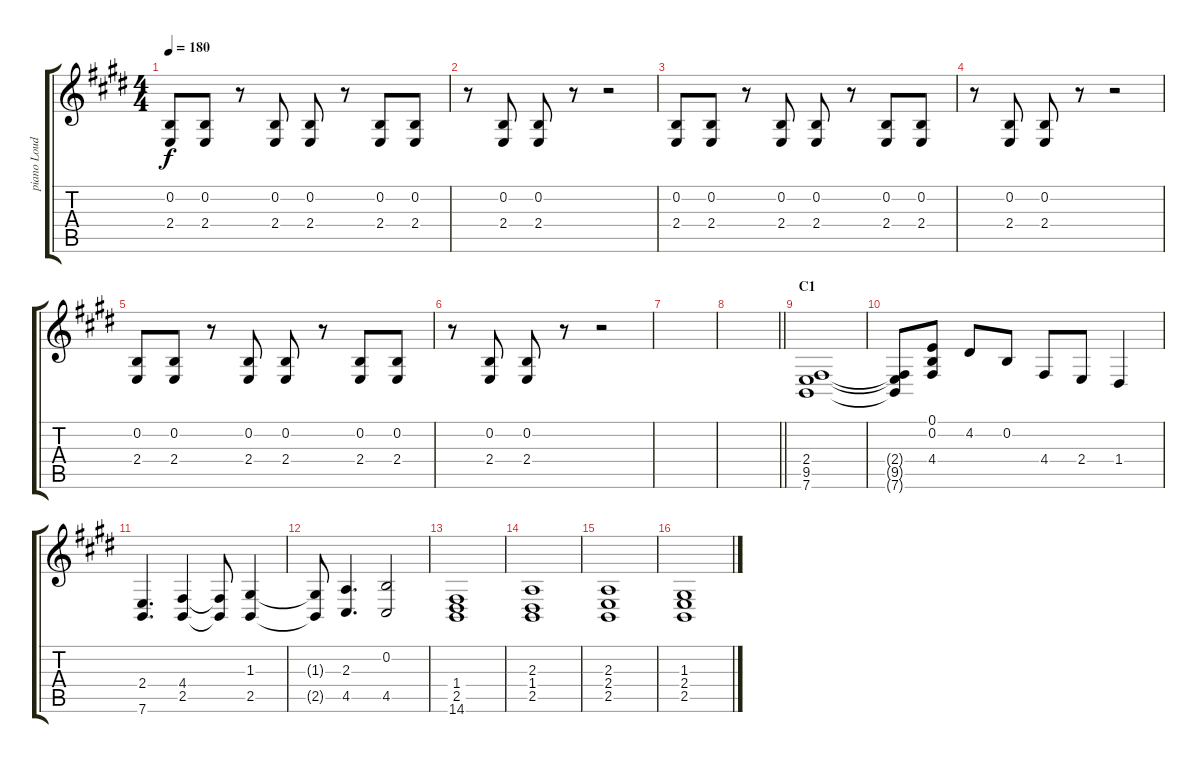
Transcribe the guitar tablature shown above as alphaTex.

\track ("piano Loud" "piano Loud") {instrument electricgrandpiano}
\staff {score tabs}
\tuning (E4 B3 G3 D3 A2 E2) {hide}
\ts (4 4)
\tempo 180
\clef g2
\ks e
(0.2 2.4).8{dy f} (0.2 2.4).8 r.8 (0.2 2.4).8 (0.2 2.4).8 r.8 (0.2 2.4).8 (0.2 2.4).8 |
r.8 (0.2 2.4).8 (0.2 2.4).8 r.8 r.2 |
(0.2 2.4).8 (0.2 2.4).8 r.8 (0.2 2.4).8 (0.2 2.4).8 r.8 (0.2 2.4).8 (0.2 2.4).8 |
r.8 (0.2 2.4).8 (0.2 2.4).8 r.8 r.2 |
(0.2 2.4).8 (0.2 2.4).8 r.8 (0.2 2.4).8 (0.2 2.4).8 r.8 (0.2 2.4).8 (0.2 2.4).8 |
r.8 (0.2 2.4).8 (0.2 2.4).8 r.8 r.2 |
|
\barLineRight lightlight
|
\section ("" "C1")
(2.4 9.5 7.6).1 |
(2.4{t} 9.5{t} 7.6{t}).8 (0.1 0.2 4.4).8 4.2.8 0.2.8 4.4.8 2.4.8 1.4.4 |
(2.4 7.6).4{d} (4.4 2.5).4 (4.4{t} 2.5{t}).8 (1.3 2.5).4 |
(1.3{t} 2.5{t}).8 (2.3 4.5).4{d} (0.2 4.5).2 |
(1.4 2.5 14.6).1 |
(2.3 1.4 2.5).1 |
(2.3 2.4 2.5).1 |
(1.3 2.4 2.5).1
